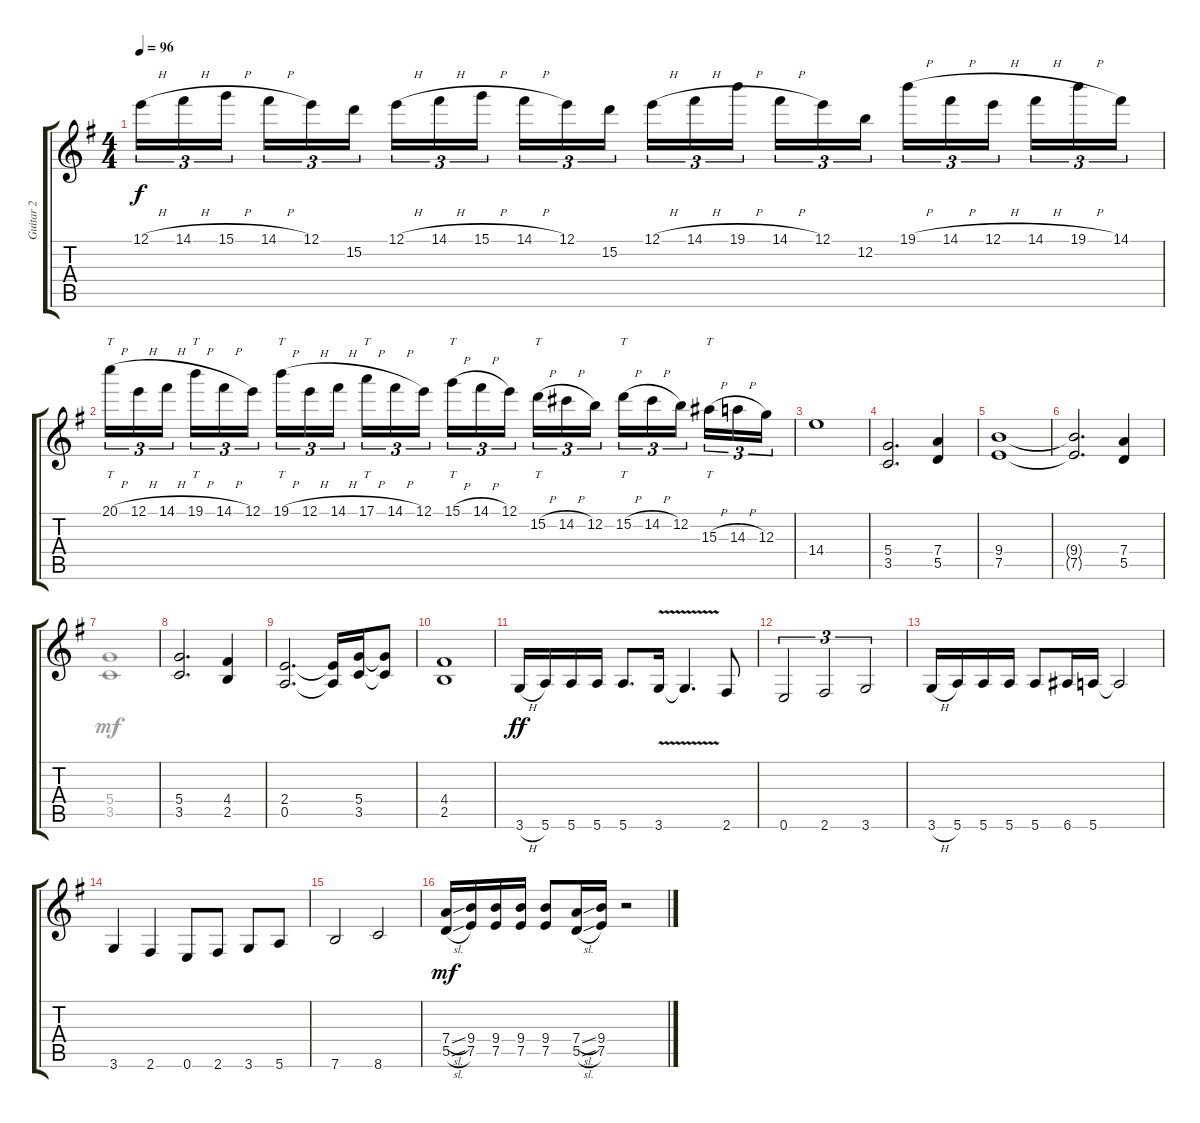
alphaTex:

\track ("Guitar 2" "Guitar 2") {instrument distortionguitar}
\staff {score tabs}
\tuning (E4 B3 G3 D3 A2 E2) {hide}
\voice
\ts (4 4)
\tempo 96
\clef g2
\ks g
12.1{h}.16{tu (3 2) dy f} 14.1{h}.16{tu (3 2)} 15.1{h}.16{tu (3 2) beam splitsecondary} 14.1{h}.16{tu (3 2)} 12.1.16{tu (3 2)} 15.2.16{tu (3 2)} 12.1{h}.16{tu (3 2)} 14.1{h}.16{tu (3 2)} 15.1{h}.16{tu (3 2) beam splitsecondary} 14.1{h}.16{tu (3 2)} 12.1.16{tu (3 2)} 15.2.16{tu (3 2)} 12.1{h}.16{tu (3 2)} 14.1{h}.16{tu (3 2)} 19.1{h}.16{tu (3 2) beam splitsecondary} 14.1{h}.16{tu (3 2)} 12.1.16{tu (3 2)} 12.2.16{tu (3 2)} 19.1{h}.16{tu (3 2)} 14.1{h}.16{tu (3 2)} 12.1{h}.16{tu (3 2) beam splitsecondary} 14.1{h}.16{tu (3 2)} 19.1{h}.16{tu (3 2)} 14.1.16{tu (3 2)} |
20.1{h}.16{tt tu (3 2)} 12.1{h}.16{tu (3 2)} 14.1{h}.16{tu (3 2) beam splitsecondary} 19.1{h}.16{tt tu (3 2)} 14.1{h}.16{tu (3 2)} 12.1.16{tu (3 2)} 19.1{h}.16{tt tu (3 2)} 12.1{h}.16{tu (3 2)} 14.1{h}.16{tu (3 2) beam splitsecondary} 17.1{h}.16{tt tu (3 2)} 14.1{h}.16{tu (3 2)} 12.1.16{tu (3 2)} 15.1{h}.16{tt tu (3 2)} 14.1{h}.16{tu (3 2)} 12.1.16{tu (3 2) beam splitsecondary} 15.2{h}.16{tt tu (3 2)} 14.2{h}.16{tu (3 2)} 12.2.16{tu (3 2)} 15.2{h}.16{tt tu (3 2)} 14.2{h}.16{tu (3 2)} 12.2.16{tu (3 2) beam splitsecondary} 15.3{h}.16{tt tu (3 2)} 14.3{h}.16{tu (3 2)} 12.3.16{tu (3 2)} |
14.4.1 |
(5.4 3.5).2{d} (7.4 5.5).4 |
(9.4 7.5).1 |
(9.4{t} 7.5{t}).2{d} (7.4 5.5).4 |
|
(5.4 3.5).2{d} (4.4 2.5).4 |
(2.4 0.5).2{d} (2.4{t} 0.5{t}).16 (5.4 3.5).16 (5.4{t} 3.5{t}).8 |
(4.4 2.5).1 |
3.6{h}.16{dy ff} 5.6.16 5.6.16 5.6.16 5.6.8{d} 3.6{v}.16 3.6{t}.4{d} 2.6.8 |
0.6.2{tu (3 2)} 2.6.2{tu (3 2)} 3.6.2{tu (3 2)} |
3.6{h}.16 5.6.16 5.6.16 5.6.16 5.6.8 6.6.16 5.6.16 5.6{t}.2 |
3.6.4 2.6.4 0.6.8 2.6.8 3.6.8 5.6.8 |
7.6.2 8.6.2 |
(7.4{sl} 5.5{sl}).16{dy mf} (9.4 7.5).16 (9.4 7.5).16 (9.4 7.5).16 (9.4 7.5).8 (7.4{sl} 5.5{sl}).16 (9.4 7.5).16 r.2
\voice
\clef g2
\ottava regular
\simile none
\ks g
|
|
|
|
|
|
(5.4 3.5).1 |
|
|
|
|
|
|
|
|
